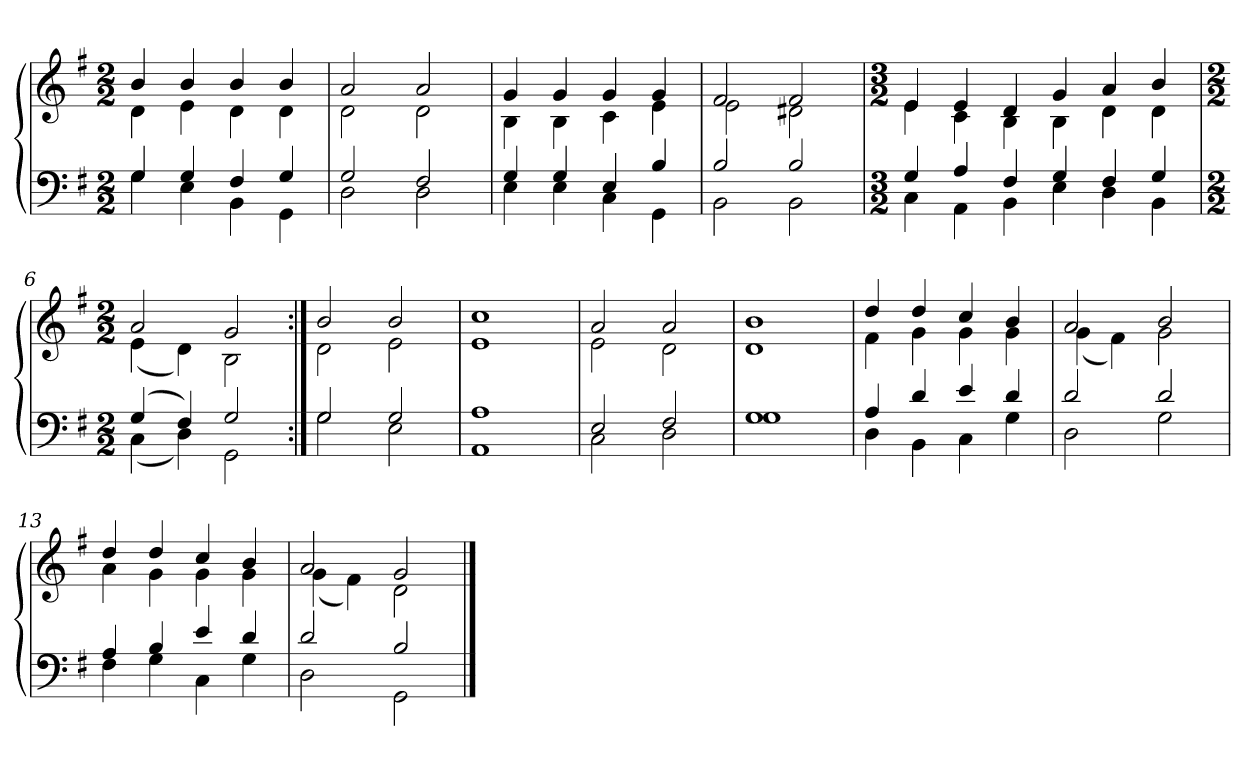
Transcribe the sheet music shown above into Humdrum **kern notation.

**kern	**kern
*part1	*part1
*staff2	*staff1
*clefF4	*clefG2
*k[f#]	*k[f#]
*G:	*G:
*M2/2	*M2/2
=1	=1
*^	*^
4G	4G	4b	4d
4G	4E	4b	4e
4F#	4BB	4b	4d
4G	4GG	4b	4d
=2	=2	=2	=2
2G	2D	2a	2d
2F#	2D	2a	2d
=3	=3	=3	=3
4G	4E	4g	4B
4G	4E	4g	4B
4E	4C	4g	4c
4B	4GG	4g	4e
=4	=4	=4	=4
2B	2BB	2f#	2e
2B	2BB	2f#	2d#X
=5	=5	=5	=5
*M3/2	*	*M3/2	*
4G	4C	4e	4e
4A	4AA	4e	4c
4F#	4BB	4d	4B
4G	4E	4g	4B
4F#	4D	4a	4d
4G	4BB	4b	4d
=6	=6	=6	=6
*M2/2	*	*M2/2	*
(4G	(4C	2a	(4e
4F#)	4D)	.	4d)
2G	2GG	2g	2B
=7:|!	=7:|!	=7:|!	=7:|!
2G	2G	2b	2d
2G	2E	2b	2e
=8	=8	=8	=8
1A	1AA	1cc	1e
=9	=9	=9	=9
2E	2C	2a	2e
2F#	2D	2a	2d
=10	=10	=10	=10
1G	1G	1b	1d
=11	=11	=11	=11
4A	4D	4dd	4f#
4d	4BB	4dd	4g
4e	4C	4cc	4g
4d	4G	4b	4g
=12	=12	=12	=12
2d	2D	2a	(4g
.	.	.	4f#)
2d	2G	2b	2g
=13	=13	=13	=13
4A	4F#	4dd	4a
4B	4G	4dd	4g
4e	4C	4cc	4g
4d	4G	4b	4g
=14	=14	=14	=14
2d	2D	2a	(4g
.	.	.	4f#)
2B	2GG	2g	2d
*v	*v	*	*
*	*v	*v
==	==
*-	*-
